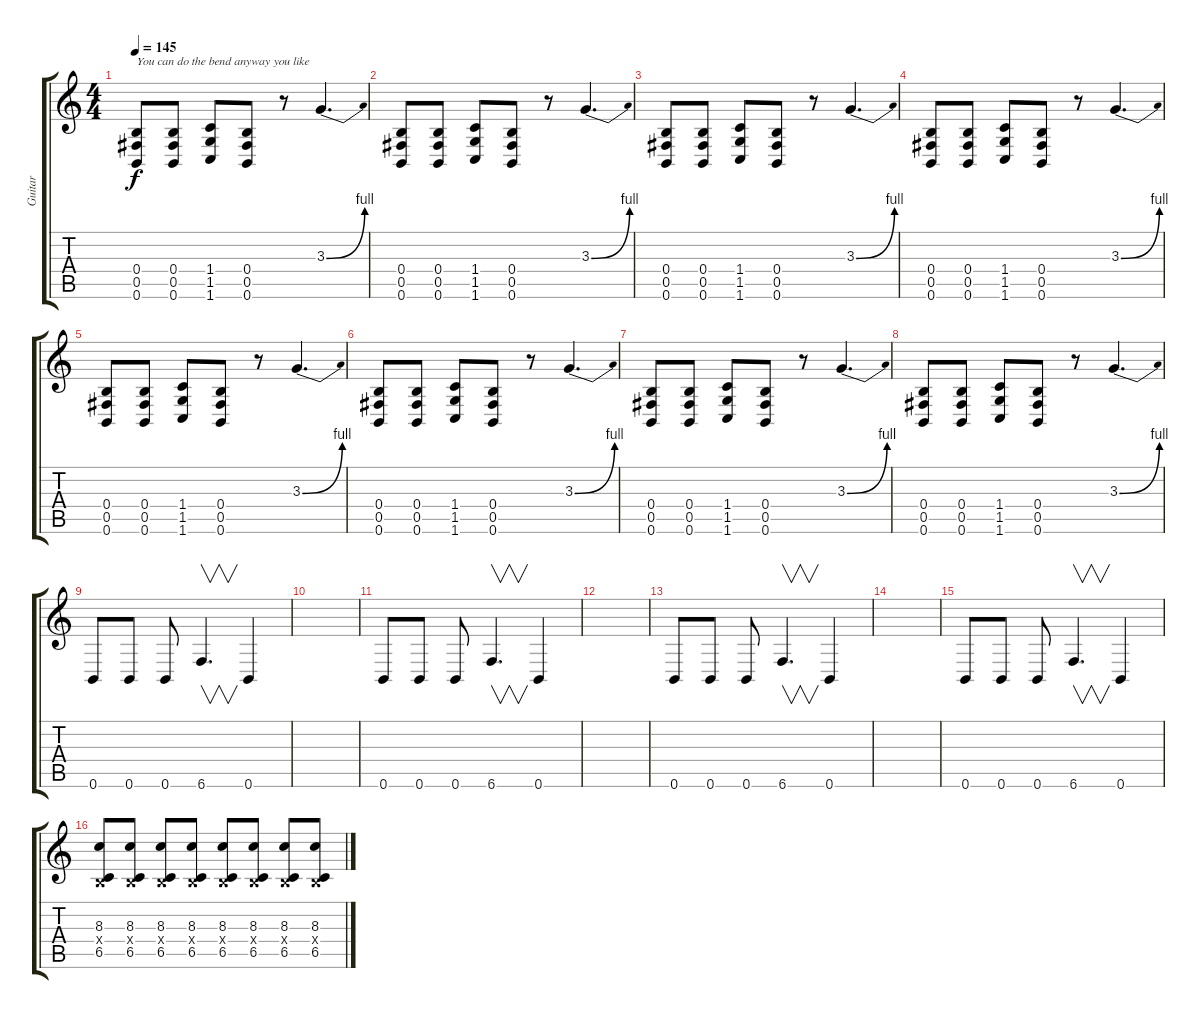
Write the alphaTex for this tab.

\track ("Guitar" "Guitar") {instrument distortionguitar}
\staff {score tabs}
\tuning (Db4 Ab3 E3 B2 Gb2 B1) {hide}
\ts (4 4)
\tempo 145
\clef g2
\ks c
(0.4 0.5 0.6).8{txt "You can do the bend anyway you like" dy f} (0.4 0.5 0.6).8 (1.4 1.5 1.6).8 (0.4 0.5 0.6).8 r.8 3.3{be (bend 0 0 60 4)}.4{d} |
(0.4 0.5 0.6).8 (0.4 0.5 0.6).8 (1.4 1.5 1.6).8 (0.4 0.5 0.6).8 r.8 3.3{be (bend 0 0 60 4)}.4{d} |
(0.4 0.5 0.6).8 (0.4 0.5 0.6).8 (1.4 1.5 1.6).8 (0.4 0.5 0.6).8 r.8 3.3{be (bend 0 0 60 4)}.4{d} |
(0.4 0.5 0.6).8 (0.4 0.5 0.6).8 (1.4 1.5 1.6).8 (0.4 0.5 0.6).8 r.8 3.3{be (bend 0 0 60 4)}.4{d} |
(0.4 0.5 0.6).8 (0.4 0.5 0.6).8 (1.4 1.5 1.6).8 (0.4 0.5 0.6).8 r.8 3.3{be (bend 0 0 60 4)}.4{d} |
(0.4 0.5 0.6).8 (0.4 0.5 0.6).8 (1.4 1.5 1.6).8 (0.4 0.5 0.6).8 r.8 3.3{be (bend 0 0 60 4)}.4{d} |
(0.4 0.5 0.6).8 (0.4 0.5 0.6).8 (1.4 1.5 1.6).8 (0.4 0.5 0.6).8 r.8 3.3{be (bend 0 0 60 4)}.4{d} |
(0.4 0.5 0.6).8 (0.4 0.5 0.6).8 (1.4 1.5 1.6).8 (0.4 0.5 0.6).8 r.8 3.3{be (bend 0 0 60 4)}.4{d} |
0.6.8 0.6.8 0.6.8 6.6.4{v d} 0.6.4 |
|
0.6.8 0.6.8 0.6.8 6.6.4{v d} 0.6.4 |
|
0.6.8 0.6.8 0.6.8 6.6.4{v d} 0.6.4 |
|
0.6.8 0.6.8 0.6.8 6.6.4{v d} 0.6.4 |
(8.3 0.4{x} 6.5).8 (8.3 0.4{x} 6.5).8 (8.3 0.4{x} 6.5).8 (8.3 0.4{x} 6.5).8 (8.3 0.4{x} 6.5).8 (8.3 0.4{x} 6.5).8 (8.3 0.4{x} 6.5).8 (8.3 0.4{x} 6.5).8
